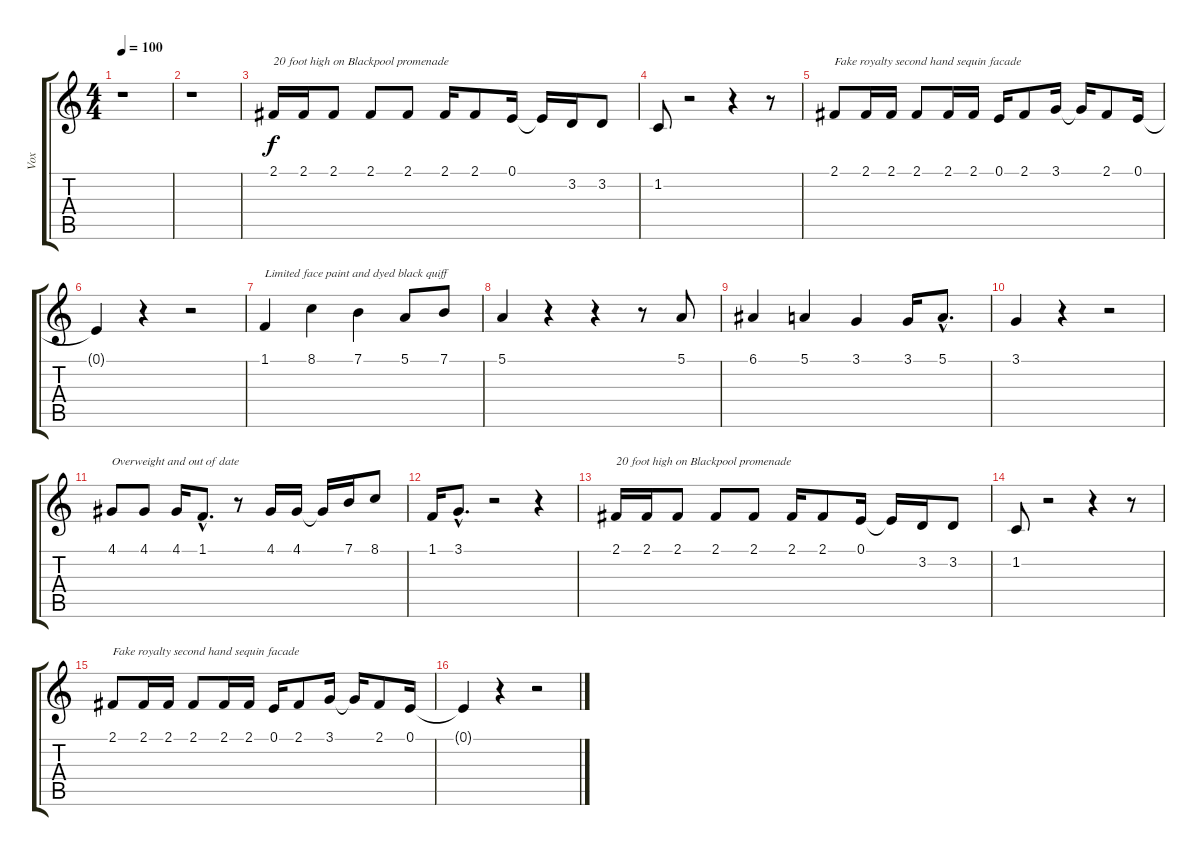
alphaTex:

\track ("Vox" "Vox") {instrument clarinet}
\staff {score tabs}
\tuning (E4 B3 G3 D3 A2 E2) {hide}
\ts (4 4)
\tempo 100
\clef g2
\ks c
r.1{dy f instrument clarinet} |
r.1 |
2.1.16{txt "20 foot high on Blackpool promenade"} 2.1.16 2.1.8 2.1.8 2.1.8 2.1.16 2.1.8 0.1.16 0.1{t}.16 3.2.16 3.2.8 |
1.2.8 r.2 r.4 r.8 |
2.1.8{txt "Fake royalty second hand sequin facade"} 2.1.16 2.1.16 2.1.8 2.1.16 2.1.16 0.1.16 2.1.8 3.1.16 3.1{t}.16 2.1.8 0.1.16 |
0.1{t}.4 r.4 r.2 |
1.1.4{txt "Limited face paint and dyed black quiff"} 8.1.4 7.1.4 5.1.8 7.1.8 |
5.1.4 r.4 r.4 r.8 5.1.8 |
6.1.4 5.1.4 3.1.4 3.1.16 5.1{hac}.8{d} |
3.1.4 r.4 r.2 |
4.1.8{txt "Overweight and out of date"} 4.1.8 4.1.16 1.1{hac}.8{d} r.8 4.1.16 4.1.16 4.1{t}.16 7.1.16 8.1.8 |
1.1.16 3.1{hac}.8{d} r.2 r.4 |
2.1.16{txt "20 foot high on Blackpool promenade"} 2.1.16 2.1.8 2.1.8 2.1.8 2.1.16 2.1.8 0.1.16 0.1{t}.16 3.2.16 3.2.8 |
1.2.8 r.2 r.4 r.8 |
2.1.8{txt "Fake royalty second hand sequin facade"} 2.1.16 2.1.16 2.1.8 2.1.16 2.1.16 0.1.16 2.1.8 3.1.16 3.1{t}.16 2.1.8 0.1.16 |
0.1{t}.4 r.4 r.2
